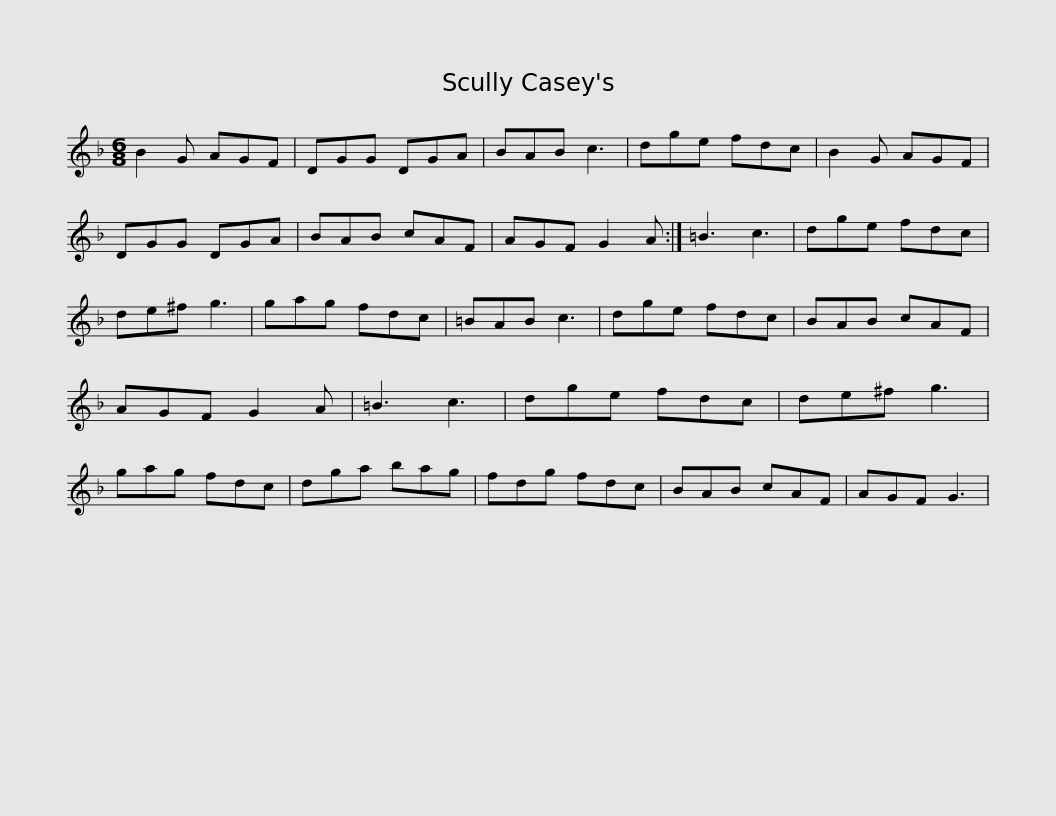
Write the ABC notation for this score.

X:1
L:1/8
M:6/8
I:linebreak $
K:F
V:1 treble
V:1
 B2 G AGF | DGG DGA | BAB c3 | dge fdc | B2 G AGF | %5
 DGG DGA | BAB cAF |$ AGF G2 A :| =B3 c3 | dge fdc | %10
 de^f g3 | gag fdc | =BAB c3 | dge fdc | BAB cAF |$ %15
 AGF G2 A | =B3 c3 | dge fdc | de^f g3 | gag fdc | %20
 dga bag | fdg fdc | BAB cAF |$ AGF G3 | %24
